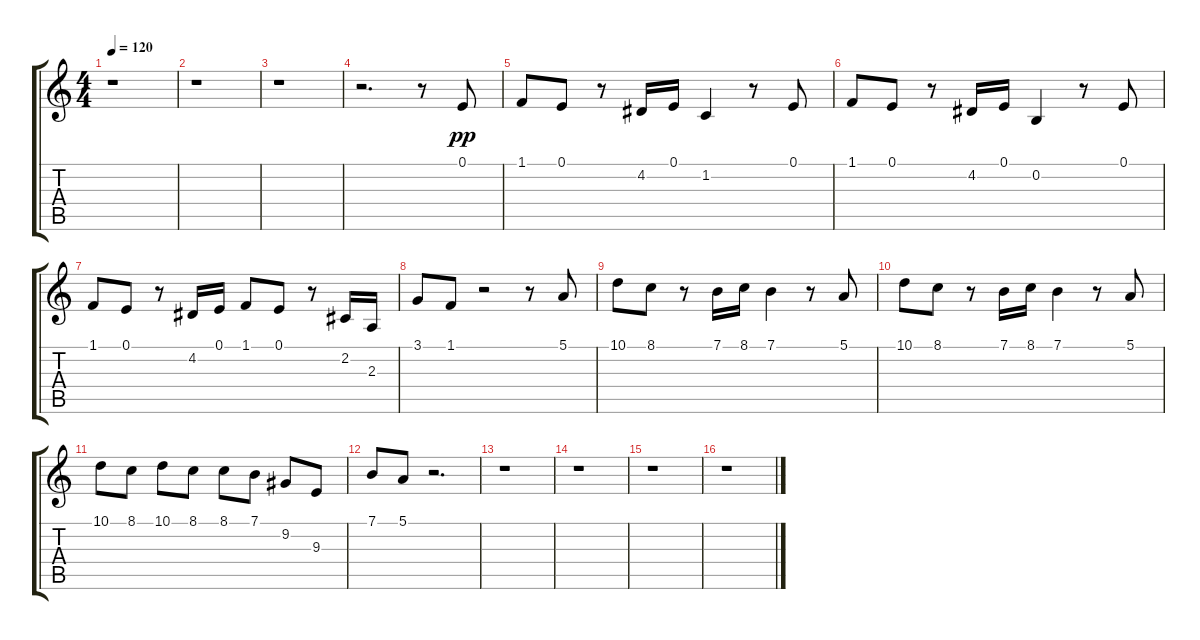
\track "" {instrument choiraahs}
\staff {score tabs}
\tuning (E4 B3 G3 D3 A2 E2) {hide}
\ts (4 4)
\tempo 120
\clef g2
\ks c
r.1{dy pp} |
r.1 |
r.1 |
r.2{d} r.8 0.1.8 |
1.1.8 0.1.8 r.8 4.2.16 0.1.16 1.2.4 r.8 0.1.8 |
1.1.8 0.1.8 r.8 4.2.16 0.1.16 0.2.4 r.8 0.1.8 |
1.1.8 0.1.8 r.8 4.2.16 0.1.16 1.1.8 0.1.8 r.8 2.2.16 2.3.16 |
3.1.8 1.1.8 r.2 r.8 5.1.8 |
10.1.8 8.1.8 r.8 7.1.16 8.1.16 7.1.4 r.8 5.1.8 |
10.1.8 8.1.8 r.8 7.1.16 8.1.16 7.1.4 r.8 5.1.8 |
10.1.8 8.1.8 10.1.8 8.1.8 8.1.8 7.1.8 9.2.8 9.3.8 |
7.1.8 5.1.8 r.2{d} |
r.1 |
r.1 |
r.1 |
r.1
